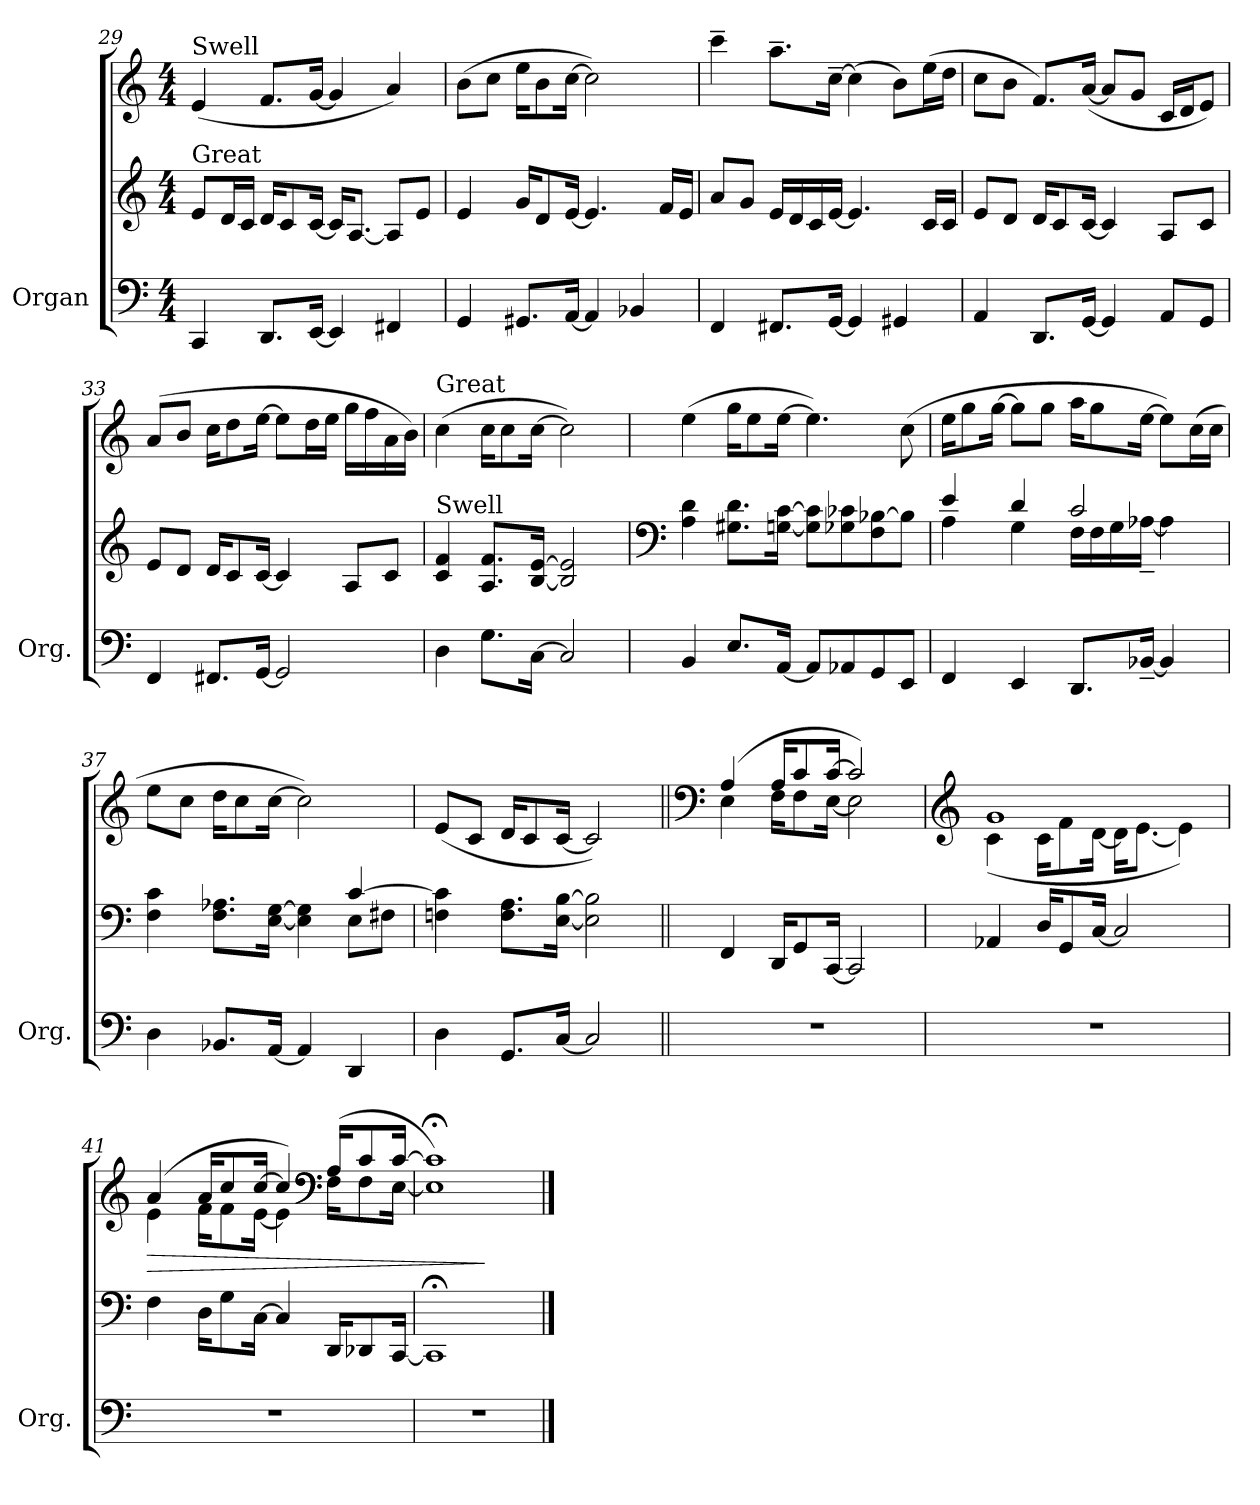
**kern	**kern	**kern	**dynam
*part1	*part1	*part1	*part1
*staff3	*staff2	*staff1	*staff1/2/3
*I"Organ	*	*	*
*I'Org.	*	*	*
*clefF4	*clefG2	*clefG2	*
*k[]	*k[]	*k[]	*
*M4/4	*M4/4	*M4/4	*
=29	=29	=29	=29
!	!	!LO:TX:a:t=Swell	!
!	!LO:TX:a:t=Great	!	!
4CC/	8e/L	(<4e/	.
.	16d/L	.	.
.	16c/JJ	.	.
8.DD/L	16d/KL	8.f/L	.
.	8c/	.	.
[16EE/Jk	[16c/Jk	[16g/Jk	.
4EE/]	16c/KL]	4g/]	.
.	[8.A/J	.	.
4FF#X/	8A/L]	4a/)	.
.	8e/J	.	.
=30	=30	=30	=30
4GG/	4e/	(>8b\L	.
.	.	8cc\J	.
8.GG#X/L	16g/KL	16ee\KL	.
.	8d/	8b\	.
[16AA/Jk	[16e/Jk	[16cc\Jk	.
4AA/]	4.e/]	2cc\])	.
4BB-X/	.	.	.
.	16f/LL	.	.
.	16e/JJ	.	.
=31	=31	=31	=31
4FF/	8a/L	4ccc~\	.
.	8g/J	.	.
8.FF#X/L	16e/LL	8.aa~\L	.
.	16d/	.	.
.	16c/	.	.
[16GG/Jk	[16e/JJ	[16cc~\Jk	.
4GG/]	4.e/]	(>4cc\]	.
4GG#X/	.	8b\L)	.
.	16c/LL	(>16ee\L	.
.	16c/JJ	16dd\JJ	.
!!LO:LB:g=z
=32	=32	=32	=32
4AA/	8e/L	8cc\L	.
.	8d/J	8b\J	.
8.DD/L	16d/KL	8.f/L)	.
.	8c/	.	.
[16GG/Jk	[16c/Jk	(<[16a/Jk	.
4GG/]	4c/]	8a/L]	.
.	.	8g/J	.
8AA/L	8A/L	16c/LL	.
.	.	16d/J	.
8GG/J	8c/J	8e/J)	.
=33	=33	=33	=33
4FF/	8e/L	(>8a/L	.
.	8d/J	8b/J	.
8.FF#X/L	16d/KL	16cc\KL	.
.	8c/	8dd\	.
[16GG/Jk	[16c/Jk	[16ee\Jk	.
2GG/]	4c/]	8ee\L]	.
.	.	16dd\L	.
.	.	16ee\JJ	.
.	8A/L	16gg\LL	.
.	.	16ff\	.
.	8c/J	16a\	.
.	.	16b\JJ)	.
=34	=34	=34	=34
!	!	!LO:TX:a:t=Great	!
!	!LO:TX:a:t=Swell	!	!
4D\	4c/ 4f/	(>4cc\	.
8.G\L	8.A/ 8.f/L	16cc\KL	.
.	.	8cc\	.
[16C\Jk	[16B/ [16e/Jk	[16cc\Jk	.
2C/]	2B/] 2e/]	2cc\])	.
!!LO:LB:g=z
=35	=35	=35	=35
*	*clefF4	*	*
4BB/	4A\ 4d\	(>4ee\	.
8.E/L	8.G#X\ 8.d\L	16gg\KL	.
.	.	8ee\	.
[16AA/Jk	[16Gn\ [16c\Jk	[16ee\Jk	.
8AA/L]	8G\] 8c\]L	4.ee\])	.
8AA-X/	8G-X\ 8c-X\	.	.
8GG/	8F\ [8B-X\	.	.
8EE/J	8B-\J]	(>8cc\	.
=36	=36	=36	=36
*	*^	*	*
4FF/	4e/	4A\	16ee\KL	.
.	.	.	8gg\	.
.	.	.	[16gg\Jk	.
4EE/	4d/	4G\	8gg\L]	.
.	.	.	8gg\J	.
8.DD/L	2c/	16F\LL	16aa\KL	.
.	.	16F\	8gg\	.
.	.	16G\	.	.
[16BB-X~/Jk	.	[16A-X~\JJ	[16ee\Jk	.
4BB-/]	.	4A-\]	8ee\L])	.
.	.	.	(>16cc\L	.
.	.	.	16cc\JJ	.
=37	=37	=37	=37	=37
4D\	4F\ 4c\	2.ryy	8ee\L	.
.	.	.	8cc\J	.
8.BB-X/L	8.F\ 8.A-X\L	.	16dd\KL	.
.	.	.	8cc\	.
[16AA/Jk	[16E\ [16G\Jk	.	[16cc\Jk	.
4AA/]	4E\] 4G\]	.	2cc\])	.
4DD/	[4c/	8E\L	.	.
.	.	8F#X\J	.	.
*	*v	*v	*	*
=38	=38	=38	=38
4D\	4Fni\ 4c\]	(<8e/L	.
.	.	8c/J	.
8.GG/L	8.F\ 8.A\L	16d/KL	.
.	.	8c/	.
[16C/Jk	[16E\ [16B\Jk	[16c/Jk	.
2C/]	2E\] 2B\]	2c/])	.
!!LO:LB:g=z
=39||	=39||	=39||	=39||
*	*	*clefF4	*
*	*	*^	*
1r	4FF/	(>4A/	4E\	.
.	16DD/KL	16A/KL	16F\KL	.
.	8GG/	8c/	8F\	.
.	[16CC/Jk	[16c/Jk	[16E\Jk	.
.	2CC/]	2c/])	2E\]	.
=40	=40	=40	=40	=40
*	*	*clefG2	*	*
1r	4AA-X/	1g	(<4c\	.
.	16D/KL	.	16c\KL	.
.	8GG/	.	8f\	.
.	[16C/Jk	.	[16d\Jk	.
.	2C/]	.	16d\KL]	.
.	.	.	[8.e\J	.
.	.	.	4e\])	.
=41	=41	=41	=41	=41
!	!	!	!	!LO:HP:b
1r	4F\	(>4a/	4e\	>
.	16D\KL	16a/KL	16f\KL	.
.	8G\	8cc/	8f\	.
.	[16C\Jk	[16cc/Jk	[16e\Jk	.
.	4C/]	4cc/])	4e\]	.
*	*	*clefF4	*	*
.	16DD/KL	(>16A/KL	16F\KL	.
.	8DD-X/	8c/	8F\	.
.	[16CC/Jk	[16c/Jk	[16E\Jk	.
*	*	*v	*v	*
=42	=42	=42	=42
1r	1CC;<]	1E];< 1c];<)	.
.	.	.	]
==	==	==	==
*-	*-	*-	*-
